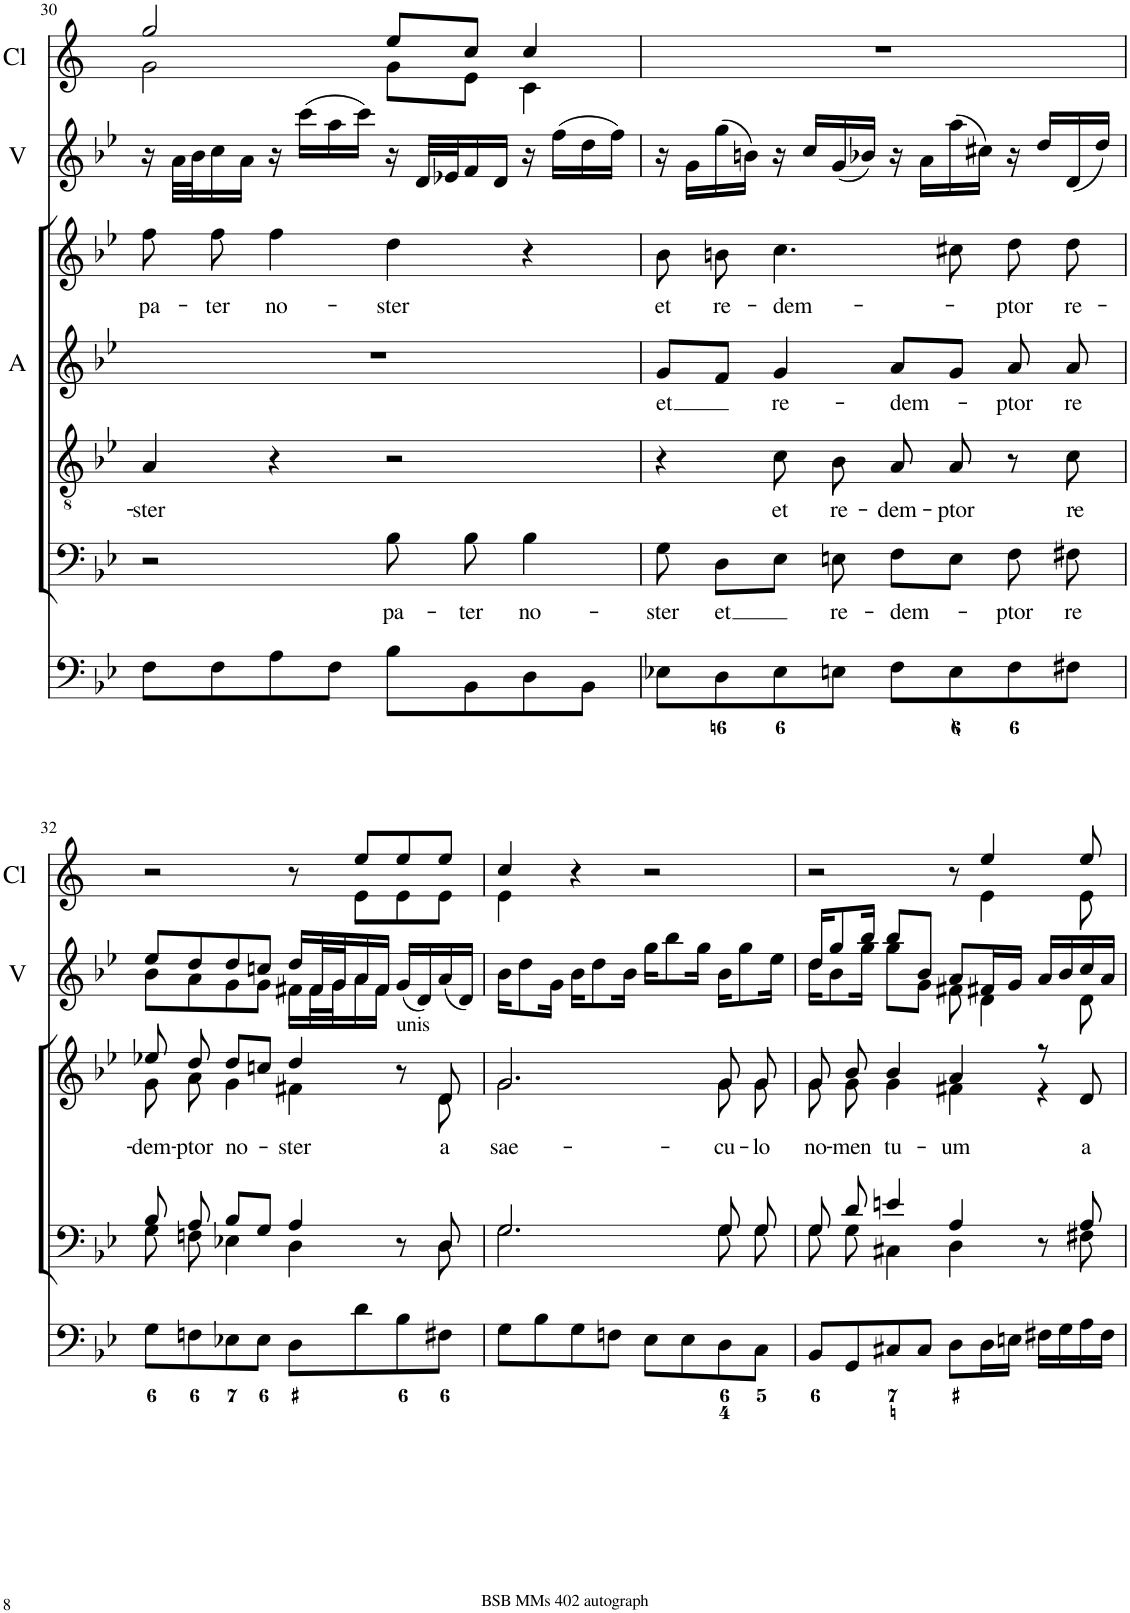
**kern	**kern	**kern	**kern	**text	**kern	**text	**kern	**text	**kern	**text	**kern	**kern
*part9	*part8	*part7	*part6	*part6	*part5	*part5	*part4	*part4	*part3	*part3	*part2	*part1
*staff9	*staff8	*staff7	*staff6	*staff6	*staff5	*staff5	*staff4	*staff4	*staff3	*staff3	*staff2	*staff1
*I"Violin	*I"Violin	*I"Organ	*I"Voice	*	*I"Tenor	*	*I"Alto	*	*I"Voice	*	*I"2 Violini	*I"Cl in B[b]
*I'Vln.	*I'Vln.	*	*	*	*	*	*I'A	*	*	*	*I'V	*I'Cl
!!LO:PB:g=z
*clefG2	*clefG2	*clefF4	*clefF4	*	*clefGv2	*	*clefG2	*	*clefG2	*	*clefG2	*clefG2
*	*	*	*	*	*	*	*	*	*	*	*	*Trd1c2
*k[]	*k[]	*k[b-e-]	*k[b-e-]	*	*k[b-e-]	*	*k[b-e-]	*	*k[b-e-]	*	*k[b-e-]	*k[]
*M4/4	*M4/4	*M4/4	*M4/4	*	*M4/4	*	*M4/4	*	*M4/4	*	*M4/4	*M4/4
*met(c)	*met(c)	*met(c)	*met(c)	*	*met(c)	*	*met(c)	*	*met(c)	*	*met(c)	*met(c)
=30	=30	=30	=30	=30	=30	=30	=30	=30	=30	=30	=30	=30
!	!	!	!	!	!	!LO:LY:b	!	!	!	!LO:LY:b	!	!
*	*	*	*	*	*	*	*	*	*	*	*	*^
16r	16r	8F\L	2r	.	4A/	-ster	1r	.	8ff\	pa-	16r	2gg/	2g\
32a/LLL	32a/LLL	.	.	.	.	.	.	.	.	.	32a\LLL	.	.
32b-/JJ	32b-/JJ	.	.	.	.	.	.	.	.	.	32b-\J	.	.
!	!	!	!	!	!	!	!	!	!	!LO:LY:b	!	!	!
16cc/L	16cc/L	8F\	.	.	.	.	.	.	8ff\	-ter	16cc\	.	.
16a/JJ	16a/JJ	.	.	.	.	.	.	.	.	.	16a\JJ	.	.
!	!	!	!	!	!	!	!	!	!	!LO:LY:b	!	!	!
16r	16r	8A\	.	.	4r	.	.	.	4ff\	no-	16r	.	.
(16ccc\LL	(16ccc\LL	.	.	.	.	.	.	.	.	.	(16ccc\LL	.	.
16aa\	16aa\	8F\J	.	.	.	.	.	.	.	.	16aa\	.	.
16ccc\JJ)	16ccc\JJ)	.	.	.	.	.	.	.	.	.	16ccc\JJ)	.	.
!	!	!	!	!LO:LY:b	!	!	!	!	!	!LO:LY:b	!	!	!
16r	16r	8B-\L	8B-\	pa-	2r	.	.	.	4dd\	-ster	16r	8ee/L	8g\L
32d/LLL	32d/LLL	.	.	.	.	.	.	.	.	.	32d/LLL	.	.
32e-X/JJ	32e-X/JJ	.	.	.	.	.	.	.	.	.	32e-X/J	.	.
!	!	!	!	!LO:LY:b	!	!	!	!	!	!	!	!	!
16f/L	16f/L	8BB-\	8B-\	-ter	.	.	.	.	.	.	16f/	8cc/J	8e\J
16d/JJ	16d/JJ	.	.	.	.	.	.	.	.	.	16d/JJ	.	.
!	!	!	!	!LO:LY:b	!	!	!	!	!	!	!	!	!
16r	16r	8D\	4B-\	no-	.	.	.	.	4r	.	16r	4cc/	4c\
(16ff\LL	(16ff\LL	.	.	.	.	.	.	.	.	.	(16ff\LL	.	.
16dd\	16dd\	8BB-\J	.	.	.	.	.	.	.	.	16dd\	.	.
16ff\JJ)	16ff\JJ)	.	.	.	.	.	.	.	.	.	16ff\JJ)	.	.
*	*	*	*	*	*	*	*	*	*	*	*	*v	*v
=31	=31	=31	=31	=31	=31	=31	=31	=31	=31	=31	=31	=31
!	!	!	!	!LO:LY:b	!	!	!	!LO:LY:b	!	!LO:LY:b	!	!
16r	16r	8E-X\L	8G\	-ster	4r	.	8g/L	et	8b-\	et	16r	1r
16g/LL	16g/LL	.	.	.	.	.	.	.	.	.	16g\LL	.
!	!	!	!	!LO:LY:b	!	!	!	!	!	!LO:LY:b	!	!
(16gg/	(16gg/	8D\	8D\L	et	.	.	8f/J	.	8bn\	re-	(16gg\	.
16bn/JJ)	16bn/JJ)	.	.	.	.	.	.	.	.	.	16bn\JJ)	.
!	!	!	!	!	!	!LO:LY:b	!	!LO:LY:b	!	!LO:LY:b	!	!
16r	16r	8E-\	8E-\J	.	8c\L	et	4g/	re-	4.cc\	-dem-	16r	.
16cc\LL	16cc\LL	.	.	.	.	.	.	.	.	.	16cc/LL	.
!	!	!	!	!LO:LY:b	!	!LO:LY:b	!	!	!	!	!	!
(16g\	(16g\	8En\J	8En\	re-	8B-\J	re-	.	.	.	.	(16g/	.
16b-X\JJ)	16b-X\JJ)	.	.	.	.	.	.	.	.	.	16b-X/JJ)	.
!	!	!	!	!LO:LY:b	!	!LO:LY:b	!	!LO:LY:b	!	!	!	!
16r	16r	8F\L	8F\L	-dem-	8A/L	-dem-	8a/L	-dem-	.	.	16r	.
16a\LL	16a\LL	.	.	.	.	.	.	.	.	.	16a\LL	.
!	!	!	!	!	!	!LO:LY:b	!	!	!	!	!	!
(16aa\	(16aa\	8E\	8E\J	.	8A/J	-ptor	8g/J	.	8cc#X\	.	(16aa\	.
16cc#X\JJ)	16cc#X\JJ)	.	.	.	.	.	.	.	.	.	16cc#X\JJ)	.
!	!	!	!	!LO:LY:b	!	!	!	!LO:LY:b	!	!LO:LY:b	!	!
16r	16r	8F\	8F\	-ptor	8r	.	8a/	-ptor	8dd\	-ptor	16r	.
16dd\LL	16dd\LL	.	.	.	.	.	.	.	.	.	16dd/LL	.
!	!	!	!	!LO:LY:b	!	!LO:LY:b	!	!LO:LY:b	!	!LO:LY:b	!	!
(16d\	(16d\	8F#X\J	8F#X\	re	8c\	re-	8a/	re	8dd\	re-	(16d/	.
16dd\JJ)	16dd\JJ)	.	.	.	.	.	.	.	.	.	16dd/JJ)	.
!!LO:LB:g=z
=32	=32	=32	=32	=32	=32	=32	=32	=32	=32	=32	=32	=32
*	*	*	*^	*	*	*	*	*	*	*	*	*
!	!LO:TX:a:t=div	!	!	!	!	!	!	!	!	!	!	!	!
!LO:TX:a:t=div	!	!	!	!	!	!	!	!	!	!	!	!	!
!	!	!	!	!	!	!	!	!	!	!	!LO:LY:b	!	!
*	*	*	*	*	*	*	*	*	*	*^	*	*^	*^
8b-/L	8ee-\L	8G\L	8B-/	8G\	.	1r	.	1r	.	8ee-X/	8g\	-dem-	8ee-/L	8b-\L	2r	8ryy
!	!	!	!	!	!	!	!	!	!	!	!	!LO:LY:b	!	!	!	!
*	*	*	*	*	*	*	*	*	*	*	*	*	*	*	*v	*v
8a/J	8dd\J	8Fn\	8A/	8Fn\	.	.	.	.	.	8dd/	8a\	-ptor	8dd/	8a\	.
!	!	!	!	!	!	!	!	!	!	!	!	!LO:LY:b	!	!	!
8g/L	8dd\L	8E-X\	8B-/L	4E-X\	.	.	.	.	.	8dd/L	4g\	no-	8dd/	8g\	.
8g/J	8ccn\J	8E-\J	8G/J	.	.	.	.	.	.	8ccn/J	.	.	8ccn/J	8g\J	.
!	!	!	!	!	!	!	!	!	!	!	!	!LO:LY:b	!	!	!
16f#X/LL	16dd/LL	8D\L	4A/	4D\	.	.	.	.	.	4dd/	4f#X\	-ster	16dd/LL	16f#X\LL	8r
32f#/L	32f#X/L	.	.	.	.	.	.	.	.	.	.	.	32f#/L	32f#\L	.
32g/JJ	32g/JJ	.	.	.	.	.	.	.	.	.	.	.	32g/J	32g\J	.
*	*	*	*	*	*	*	*	*	*	*	*	*	*	*	*^
16a/L	16a/L	8d\	.	.	.	.	.	.	.	.	.	.	16a/	16a\	8ee/L	8e\L
16f#/JJ	16f#/JJ	.	.	.	.	.	.	.	.	.	.	.	16f#/JJ	16f#\JJ	.	.
!	!	!	!	!	!	!	!	!	!	!	!	!	!LO:TX:b:t=unis	!	!	!
!	!LO:TX:b:t=unis	!	!	!	!	!	!	!	!	!	!	!	!	!	!	!
!LO:TX:b:t=unis	!	!	!	!	!	!	!	!	!	!	!	!	!	!	!	!
(16g/LL	(16g/LL	8B-\	8r	8ryy	.	.	.	.	.	8r	8ryy	.	(16g/LL	4ryy	8ee/	8e\
16d/J)	16d/J)	.	.	.	.	.	.	.	.	.	.	.	16d/)	.	.	.
!	!	!	!	!	!	!	!	!	!	!	!	!LO:LY:b	!	!	!	!
(16a/L	(16a/L	8F#X\J	8D/	8D\	.	.	.	.	.	8d/	8d\	a	(16a/	.	8ee/J	8e\J
16d/JJ)	16d/JJ)	.	.	.	.	.	.	.	.	.	.	.	16d/JJ)	.	.	.
*	*	*	*	*	*	*	*	*	*	*	*	*	*v	*v	*	*
=33	=33	=33	=33	=33	=33	=33	=33	=33	=33	=33	=33	=33	=33	=33	=33
!	!	!	!	!	!	!	!	!	!	!	!	!LO:LY:b	!	!	!
16b-/KL	16b-/KL	8G\L	2.G/	2.G\	.	1r	.	1r	.	2.g/	2.g\	sae-	16b-\KL	4cc/	4e\
8dd/	8dd/	.	.	.	.	.	.	.	.	.	.	.	8dd\	.	.
.	.	8B-\	.	.	.	.	.	.	.	.	.	.	.	.	.
16g/Jk	16g/Jk	.	.	.	.	.	.	.	.	.	.	.	16g\Jk	.	.
16b-\KL	16b-\KL	8G\	.	.	.	.	.	.	.	.	.	.	16b-\KL	4r	2.ryy
8dd\	8dd\	.	.	.	.	.	.	.	.	.	.	.	8dd\	.	.
.	.	8Fn\J	.	.	.	.	.	.	.	.	.	.	.	.	.
16b-\Jk	16b-\Jk	.	.	.	.	.	.	.	.	.	.	.	16b-\Jk	.	.
16gg\KL	16gg\KL	8E-\L	.	.	.	.	.	.	.	.	.	.	16gg\KL	2r	.
8bb-\	8bb-\	.	.	.	.	.	.	.	.	.	.	.	8bb-\	.	.
.	.	8E-\	.	.	.	.	.	.	.	.	.	.	.	.	.
16gg\Jk	16gg\Jk	.	.	.	.	.	.	.	.	.	.	.	16gg\Jk	.	.
!	!	!	!	!	!	!	!	!	!	!	!	!LO:LY:b	!	!	!
16b-\KL	16b-\KL	8D\	8G/	8G\	.	.	.	.	.	8g/	8g\	-cu-	16b-\KL	.	.
8gg\	8gg\	.	.	.	.	.	.	.	.	.	.	.	8gg\	.	.
!	!	!	!	!	!	!	!	!	!	!	!	!LO:LY:b	!	!	!
.	.	8C\J	8G/	8G\	.	.	.	.	.	8g/	8g\	-lo	.	.	.
16ee-\Jk	16ee-\Jk	.	.	.	.	.	.	.	.	.	.	.	16ee-\Jk	.	.
=34	=34	=34	=34	=34	=34	=34	=34	=34	=34	=34	=34	=34	=34	=34	=34
!	!LO:TX:a:t=div	!	!	!	!	!	!	!	!	!	!	!	!	!	!
!LO:TX:a:t=div	!	!	!	!	!	!	!	!	!	!	!	!	!	!	!
!	!	!	!	!	!	!	!	!	!	!	!	!LO:LY:b	!	!	!
*	*	*	*	*	*	*	*	*	*	*	*	*	*^	*	*
16dd\KL	16dd\KL	8BB-/L	8G/	8G\	.	1r	.	1r	.	8g/	8g\	no-	16dd/KL	16dd\KL	2r	8ryy
8b-\	8gg\	.	.	.	.	.	.	.	.	.	.	.	8gg/	8b-\	.	.
*	*	*	*	*	*	*	*	*	*	*	*	*	*	*	*v	*v
!	!	!	!	!	!	!	!	!	!	!	!	!LO:LY:b	!	!	!
.	.	8GG/	8d/	8G\	.	.	.	.	.	8b-/	8g\	-men	.	.	.
16gg\Jk	16bb-\Jk	.	.	.	.	.	.	.	.	.	.	.	16bb-/Jk	16gg\Jk	.
!	!	!	!	!	!	!	!	!	!	!	!	!LO:LY:b	!	!	!
8gg\L	8bb-\L	8C#X/	4en/	4C#X\	.	.	.	.	.	4b-/	4g\	tu-	8bb-/L	8gg\L	.
8g\J	8b-\J	8C#/J	.	.	.	.	.	.	.	.	.	.	8b-/J	8g\J	.
!	!	!	!	!	!	!	!	!	!	!	!	!LO:LY:b	!	!	!
8f#X	8a/L	8D\L	4A/	4D\	.	.	.	.	.	4a/	4f#X\	-um	8a/L	8f#X\	8r
*	*	*	*	*	*	*	*	*	*	*	*	*	*	*	*^
4d	16f#X/L	16D\L	.	.	.	.	.	.	.	.	.	.	16f#X/L	4d\	4ee/	4e\
.	16g/JJ	16En\JJ	.	.	.	.	.	.	.	.	.	.	16g/JJ	.	.	.
.	16a/LL	16F#X\LL	8r	8ryy	.	.	.	.	.	8r	4r	.	16a/LL	.	.	.
.	16b-/J	16G\	.	.	.	.	.	.	.	.	.	.	16b-/	.	.	.
!	!	!	!	!	!	!	!	!	!	!	!	!LO:LY:b	!	!	!	!
8d	16cc/L	16A\	8A/	8F#X\	.	.	.	.	.	8d/	.	a	16cc/	8d\	8ee/	8e\
.	16a/JJ	16F#\JJ	.	.	.	.	.	.	.	.	.	.	16a/JJ	.	.	.
*	*	*	*	*	*	*	*	*	*	*v	*v	*	*	*	*v	*v
*	*	*	*v	*v	*	*	*	*	*	*	*	*v	*v	*
=	=	=	=	=	=	=	=	=	=	=	=	=
*-	*-	*-	*-	*-	*-	*-	*-	*-	*-	*-	*-	*-
